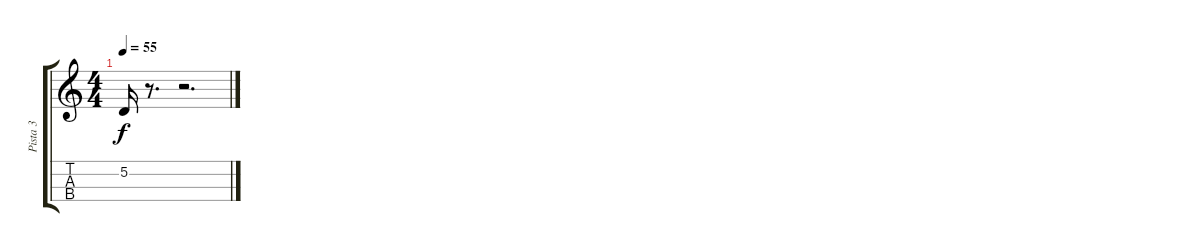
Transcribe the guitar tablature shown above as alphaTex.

\track ("Pista 3" "Pista 3") {instrument trombone}
\staff {score tabs}
\tuning (E4 A3 D3 G2) {hide}
\ts (4 4)
\tempo 55
\clef g2
\ks c
5.2.16{dy f} r.8{d} r.2{d}
